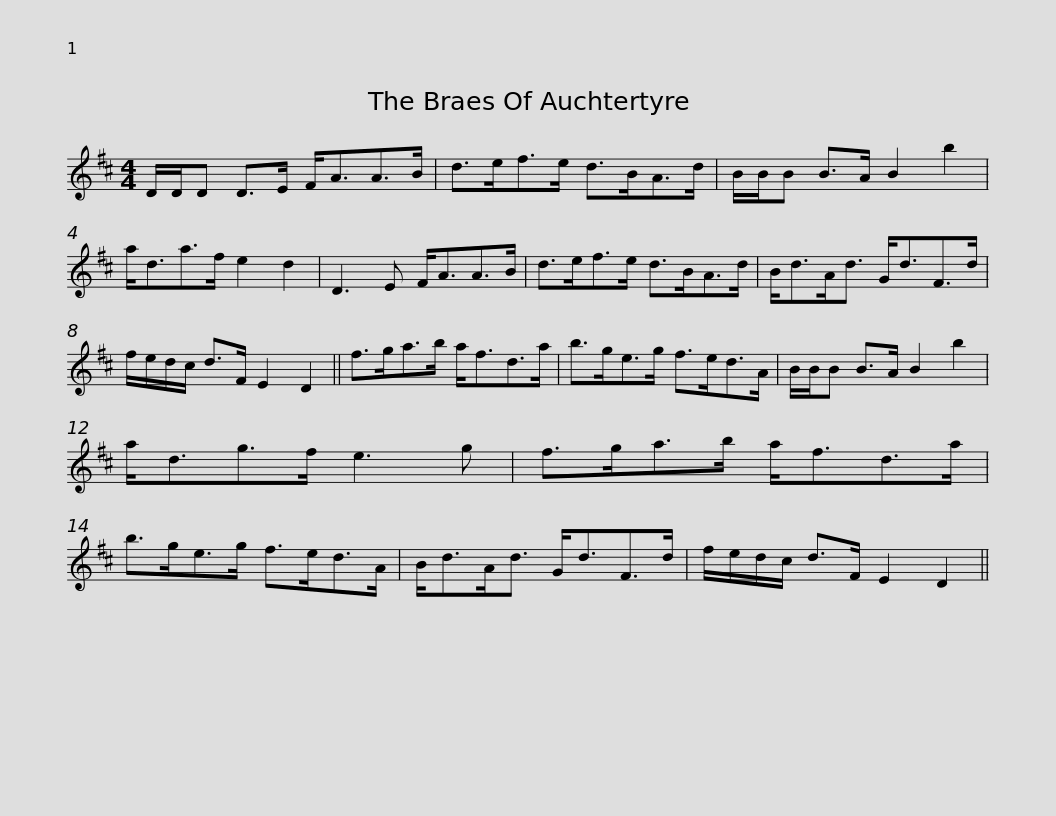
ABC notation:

X:1
L:1/8
M:4/4
I:linebreak $
K:D
V:1 treble
V:1
 D/D/D D>E F<AA>B | d>ef>e d>BA>d | B/B/B B>A B2 b2 | a<da>f e2 d2 | D3 E F<AA>B |$ %5
 d>ef>e d>BA>d | B<dA<d G<dF>d | f/e/d/c/ d>F E2 D2 || f>ga>b a<fd>a |$ b>ge>g f>ed>A | %10
 B/B/B B>A B2 b2 | a<dg>f e3 g | f>ga>b a<fd>a | b>ge>g f>ed>A |$ B<dA<d G<dF>d | %15
 f/e/d/c/ d>F E2 D2 || %16
